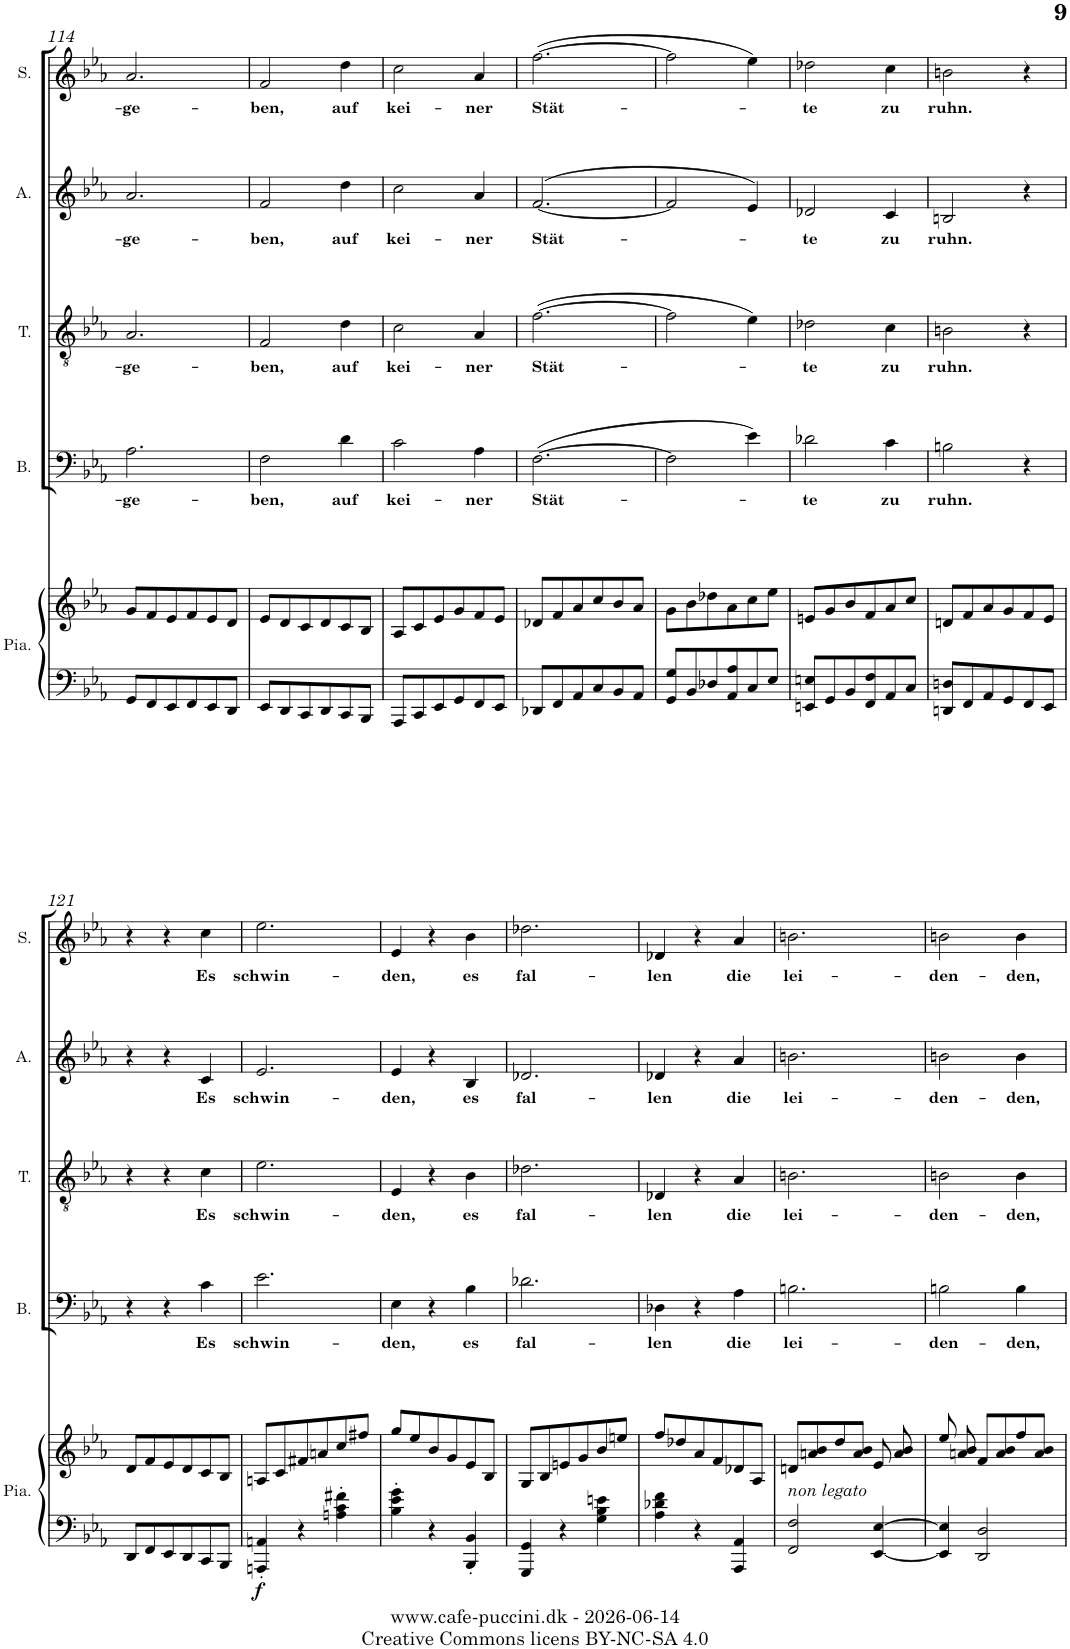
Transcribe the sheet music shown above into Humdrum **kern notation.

**kern	**kern	**dynam	**kern	**text	**kern	**text	**kern	**text	**kern	**text
*part5	*part5	*part5	*part4	*part4	*part3	*part3	*part2	*part2	*part1	*part1
*staff6	*staff5	*staff5/6	*staff4	*staff4	*staff3	*staff3	*staff2	*staff2	*staff1	*staff1
*I"Piano	*	*	*I"Basse	*	*I"Ténor	*	*I"Alto	*	*I"Soprano	*
*I'Pia.	*	*	*I'B.	*	*I'T.	*	*I'A.	*	*I'S.	*
!!LO:PB:g=z
*clefF4	*clefG2	*	*clefF4	*	*clefGv2	*	*clefG2	*	*clefG2	*
*k[b-e-a-]	*k[b-e-a-]	*	*k[b-e-a-]	*	*k[b-e-a-]	*	*k[b-e-a-]	*	*k[b-e-a-]	*
*M3/4	*M3/4	*	*M3/4	*	*M3/4	*	*M3/4	*	*M3/4	*
=114	=114	=114	=114	=114	=114	=114	=114	=114	=114	=114
!	!	!	!	!LO:LY:b	!	!LO:LY:b	!	!LO:LY:b	!	!LO:LY:b
8GG/L	8g/L	.	2.A-\	-ge-	2.A-/	-ge-	2.a-/	-ge-	2.a-/	-ge-
8FF/	8f/	.	.	.	.	.	.	.	.	.
8EE-/	8e-/	.	.	.	.	.	.	.	.	.
8FF/	8f/	.	.	.	.	.	.	.	.	.
8EE-/	8e-/	.	.	.	.	.	.	.	.	.
8DD/J	8d/J	.	.	.	.	.	.	.	.	.
=115	=115	=115	=115	=115	=115	=115	=115	=115	=115	=115
!	!	!	!	!LO:LY:b	!	!LO:LY:b	!	!LO:LY:b	!	!LO:LY:b
8EE-/L	8e-/L	.	2F\	-ben,	2F/	-ben,	2f/	-ben,	2f/	-ben,
8DD/	8d/	.	.	.	.	.	.	.	.	.
8CC/	8c/	.	.	.	.	.	.	.	.	.
8DD/	8d/	.	.	.	.	.	.	.	.	.
!	!	!	!	!LO:LY:b	!	!LO:LY:b	!	!LO:LY:b	!	!LO:LY:b
8CC/	8c/	.	4d\	auf	4d\	auf	4dd\	auf	4dd\	auf
8BBB-/J	8B-/J	.	.	.	.	.	.	.	.	.
=116	=116	=116	=116	=116	=116	=116	=116	=116	=116	=116
!	!	!	!	!LO:LY:b	!	!LO:LY:b	!	!LO:LY:b	!	!LO:LY:b
8AAA-/L	8A-/L	.	2c\	kei-	2c\	kei-	2cc\	kei-	2cc\	kei-
8CC/	8c/	.	.	.	.	.	.	.	.	.
8EE-/	8e-/	.	.	.	.	.	.	.	.	.
8GG/	8g/	.	.	.	.	.	.	.	.	.
!	!	!	!	!LO:LY:b	!	!LO:LY:b	!	!LO:LY:b	!	!LO:LY:b
8FF/	8f/	.	4A-\	-ner	4A-/	-ner	4a-/	-ner	4a-/	-ner
8EE-/J	8e-/J	.	.	.	.	.	.	.	.	.
=117	=117	=117	=117	=117	=117	=117	=117	=117	=117	=117
!	!	!	!	!LO:LY:b	!	!LO:LY:b	!	!LO:LY:b	!	!LO:LY:b
8DD-X/L	8d-X/L	.	(>[2.F\	Stät-	(>[2.f\	Stät-	(>[2.f/	Stät-	(>[2.ff\	Stät-
8FF/	8f/	.	.	.	.	.	.	.	.	.
8AA-/	8a-/	.	.	.	.	.	.	.	.	.
8C/	8cc/	.	.	.	.	.	.	.	.	.
8BB-/	8b-/	.	.	.	.	.	.	.	.	.
8AA-/J	8a-/J	.	.	.	.	.	.	.	.	.
=118	=118	=118	=118	=118	=118	=118	=118	=118	=118	=118
8GG/ 8G/L	8g\L	.	2F\]	.	2f\]	.	2f/]	.	2ff\]	.
8BB-/	8b-\	.	.	.	.	.	.	.	.	.
8D-X/	8dd-X\	.	.	.	.	.	.	.	.	.
8AA-/ 8A-/	8a-\	.	.	.	.	.	.	.	.	.
8C/	8cc\	.	4e-\)	.	4e-\)	.	4e-/)	.	4ee-\)	.
8E-/J	8ee-\J	.	.	.	.	.	.	.	.	.
=119	=119	=119	=119	=119	=119	=119	=119	=119	=119	=119
!	!	!	!	!LO:LY:b	!	!LO:LY:b	!	!LO:LY:b	!	!LO:LY:b
8EEn/ 8En/L	8en/L	.	2d-X\	-te	2d-X\	-te	2d-X/	-te	2dd-X\	-te
8GG/	8g/	.	.	.	.	.	.	.	.	.
8BB-/	8b-/	.	.	.	.	.	.	.	.	.
8FF/ 8F/	8f/	.	.	.	.	.	.	.	.	.
!	!	!	!	!LO:LY:b	!	!LO:LY:b	!	!LO:LY:b	!	!LO:LY:b
8AA-/	8a-/	.	4c\	zu	4c\	zu	4c/	zu	4cc\	zu
8C/J	8cc/J	.	.	.	.	.	.	.	.	.
=120	=120	=120	=120	=120	=120	=120	=120	=120	=120	=120
!	!	!	!	!LO:LY:b	!	!LO:LY:b	!	!LO:LY:b	!	!LO:LY:b
8DDn/ 8Dn/L	8dn/L	.	2Bn\	ruhn.	2Bn\	ruhn.	2Bn/	ruhn.	2bn\	ruhn.
8FF/	8f/	.	.	.	.	.	.	.	.	.
8AA-/	8a-/	.	.	.	.	.	.	.	.	.
8GG/	8g/	.	.	.	.	.	.	.	.	.
8FF/	8f/	.	4r	.	4r	.	4r	.	4r	.
8EE-/J	8e-/J	.	.	.	.	.	.	.	.	.
!!LO:LB:g=z
=121	=121	=121	=121	=121	=121	=121	=121	=121	=121	=121
8DD/L	8d/L	.	4r	.	4r	.	4r	.	4r	.
8FF/	8f/	.	.	.	.	.	.	.	.	.
8EE-/	8e-/	.	4r	.	4r	.	4r	.	4r	.
8DD/	8d/	.	.	.	.	.	.	.	.	.
!	!	!	!	!LO:LY:b	!	!LO:LY:b	!	!LO:LY:b	!	!LO:LY:b
8CC/	8c/	.	4c\	Es	4c\	Es	4c/	Es	4cc\	Es
8BBB-/J	8B-/J	.	.	.	.	.	.	.	.	.
=122	=122	=122	=122	=122	=122	=122	=122	=122	=122	=122
!	!	!LO:DY:b=2	!	!LO:LY:b	!	!LO:LY:b	!	!LO:LY:b	!	!LO:LY:b
4AAAn/' 4AAn/'	8An/L	f	2.e-\	schwin-	2.e-\	schwin-	2.e-/	schwin-	2.ee-\	schwin-
.	8c/	.	.	.	.	.	.	.	.	.
4r	8f#X/	.	.	.	.	.	.	.	.	.
.	8an/	.	.	.	.	.	.	.	.	.
4An\' 4c\' 4f#X\'	8cc/	.	.	.	.	.	.	.	.	.
.	8ff#X/J	.	.	.	.	.	.	.	.	.
=123	=123	=123	=123	=123	=123	=123	=123	=123	=123	=123
!	!	!	!	!LO:LY:b	!	!LO:LY:b	!	!LO:LY:b	!	!LO:LY:b
4B-\' 4e-\' 4g\'	8gg/L	.	4E-\	-den,	4E-/	-den,	4e-/	-den,	4e-/	-den,
.	8ee-/	.	.	.	.	.	.	.	.	.
4r	8b-/	.	4r	.	4r	.	4r	.	4r	.
.	8g/	.	.	.	.	.	.	.	.	.
!	!	!	!	!LO:LY:b	!	!LO:LY:b	!	!LO:LY:b	!	!LO:LY:b
4BBB-/' 4BB-/'	8e-/	.	4B-\	es	4B-\	es	4B-/	es	4b-\	es
.	8B-/J	.	.	.	.	.	.	.	.	.
=124	=124	=124	=124	=124	=124	=124	=124	=124	=124	=124
!	!	!	!	!LO:LY:b	!	!LO:LY:b	!	!LO:LY:b	!	!LO:LY:b
4GGG/ 4GG/	8G/L	.	2.d-X\	fal-	2.d-X\	fal-	2.d-X/	fal-	2.dd-X\	fal-
.	8B-/	.	.	.	.	.	.	.	.	.
4r	8en/	.	.	.	.	.	.	.	.	.
.	8g/	.	.	.	.	.	.	.	.	.
4G\ 4B-\ 4en\	8b-/	.	.	.	.	.	.	.	.	.
.	8een/J	.	.	.	.	.	.	.	.	.
=125	=125	=125	=125	=125	=125	=125	=125	=125	=125	=125
!	!	!	!	!LO:LY:b	!	!LO:LY:b	!	!LO:LY:b	!	!LO:LY:b
4A-\ 4d-X\ 4f\	8ff/L	.	4D-X\	-len	4D-X/	-len	4d-X/	-len	4d-X/	-len
.	8dd-X/	.	.	.	.	.	.	.	.	.
4r	8a-/	.	4r	.	4r	.	4r	.	4r	.
.	8f/	.	.	.	.	.	.	.	.	.
!	!	!	!	!LO:LY:b	!	!LO:LY:b	!	!LO:LY:b	!	!LO:LY:b
4AAA-/ 4AA-/	8d-X/	.	4A-\	die	4A-/	die	4a-/	die	4a-/	die
.	8A-/J	.	.	.	.	.	.	.	.	.
=126	=126	=126	=126	=126	=126	=126	=126	=126	=126	=126
!LO:TX:a:i:t=non legato	!	!	!	!	!	!	!	!	!	!
!	!	!	!	!LO:LY:b	!	!LO:LY:b	!	!LO:LY:b	!	!LO:LY:b
2FF/ 2F/	8dn/L	.	2.Bn\	lei-	2.Bn\	lei-	2.bn\	lei-	2.bn\	lei-
.	8an/ 8b-/	.	.	.	.	.	.	.	.	.
.	8dd/	.	.	.	.	.	.	.	.	.
.	8a/ 8b-/J	.	.	.	.	.	.	.	.	.
[4EE-/ [4E-/	8e-/	.	.	.	.	.	.	.	.	.
.	8a/ 8b-/	.	.	.	.	.	.	.	.	.
=127	=127	=127	=127	=127	=127	=127	=127	=127	=127	=127
!	!	!	!	!LO:LY:b	!	!LO:LY:b	!	!LO:LY:b	!	!LO:LY:b
4EE-/] 4E-/]	8ee-/	.	2Bn\	-den-	2Bn\	-den-	2bn\	-den-	2bn\	-den-
.	8an/ 8b-/	.	.	.	.	.	.	.	.	.
2DD/ 2D/	8f/L	.	.	.	.	.	.	.	.	.
.	8a/ 8b-/	.	.	.	.	.	.	.	.	.
!	!	!	!	!LO:LY:b	!	!LO:LY:b	!	!LO:LY:b	!	!LO:LY:b
.	8ff/	.	4B\	-den,	4B\	-den,	4b\	-den,	4b\	-den,
.	8a/ 8b-/J	.	.	.	.	.	.	.	.	.
=	=	=	=	=	=	=	=	=	=	=
*-	*-	*-	*-	*-	*-	*-	*-	*-	*-	*-
